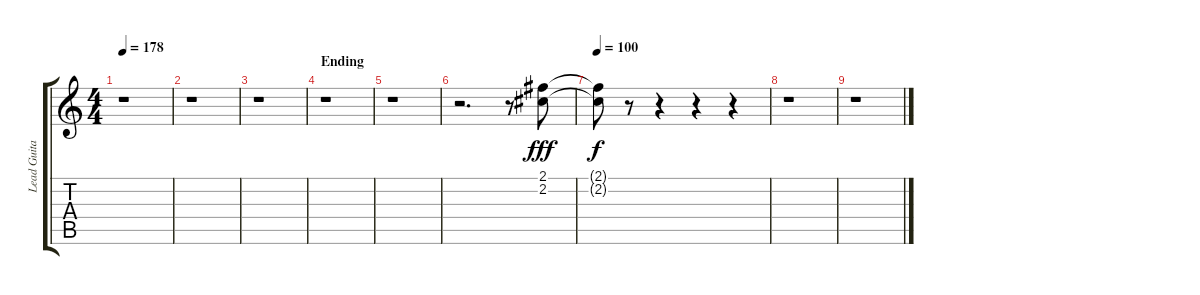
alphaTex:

\track ("Lead Guitar 2" "Lead Guita") {instrument overdrivenguitar}
\staff {score tabs}
\tuning (E4 B3 G3 D3 A2 E2) {hide}
\ts (4 4)
\tempo 178
\clef g2
\ks c
r.1{dy f} |
r.1 |
r.1 |
\section ("" "Ending")
r.1 |
r.1 |
r.2{d} r.8 (2.1 2.2).8{dy fff} |
\tempo 100
(2.1{t} 2.2{t}).8{dy f} r.8 r.4 r.4 r.4 |
r.1 |
r.1
